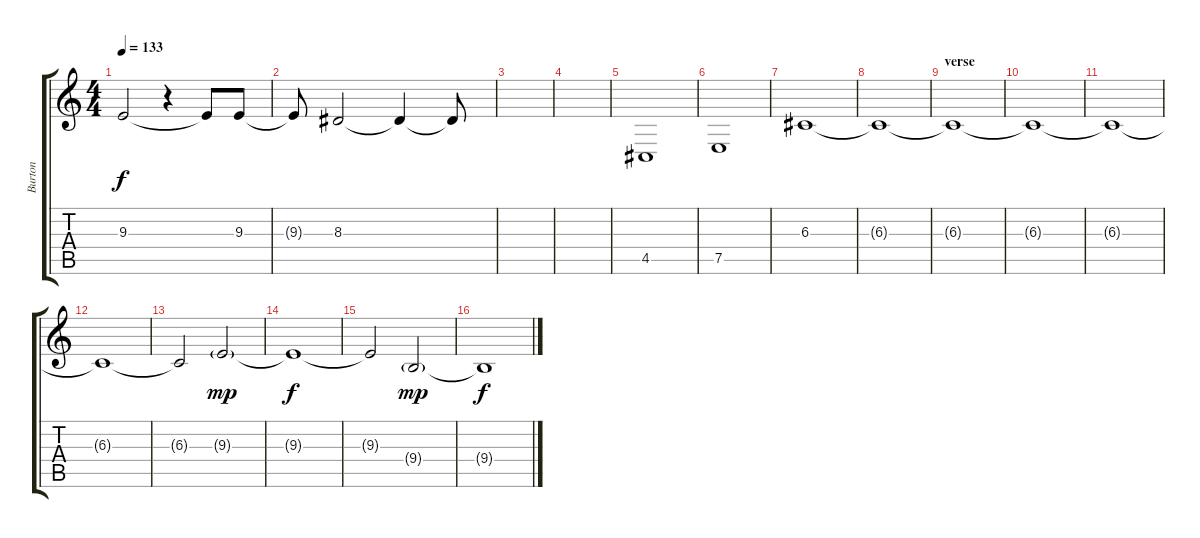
\track ("Burton" "Burton") {instrument pad8sweep}
\staff {score tabs}
\tuning (E4 B3 G3 D3 A2 E2) {hide}
\ts (4 4)
\tempo 133
\clef g2
\ks c
9.3.2{dy f} r.4 9.3{t}.8 9.3.8 |
9.3{t}.8 8.3.2 8.3{t}.4 8.3{t}.8 |
|
|
4.5.1 |
7.5.1 |
6.3.1 |
6.3{t}.1 |
\section ("" "verse")
6.3{t}.1 |
6.3{t}.1 |
6.3{t}.1 |
6.3{t}.1 |
6.3{t}.2 9.3{g}.2{dy mp} |
9.3{t}.1{dy f} |
9.3{t}.2 9.4{g}.2{dy mp} |
9.4{t}.1{dy f}
